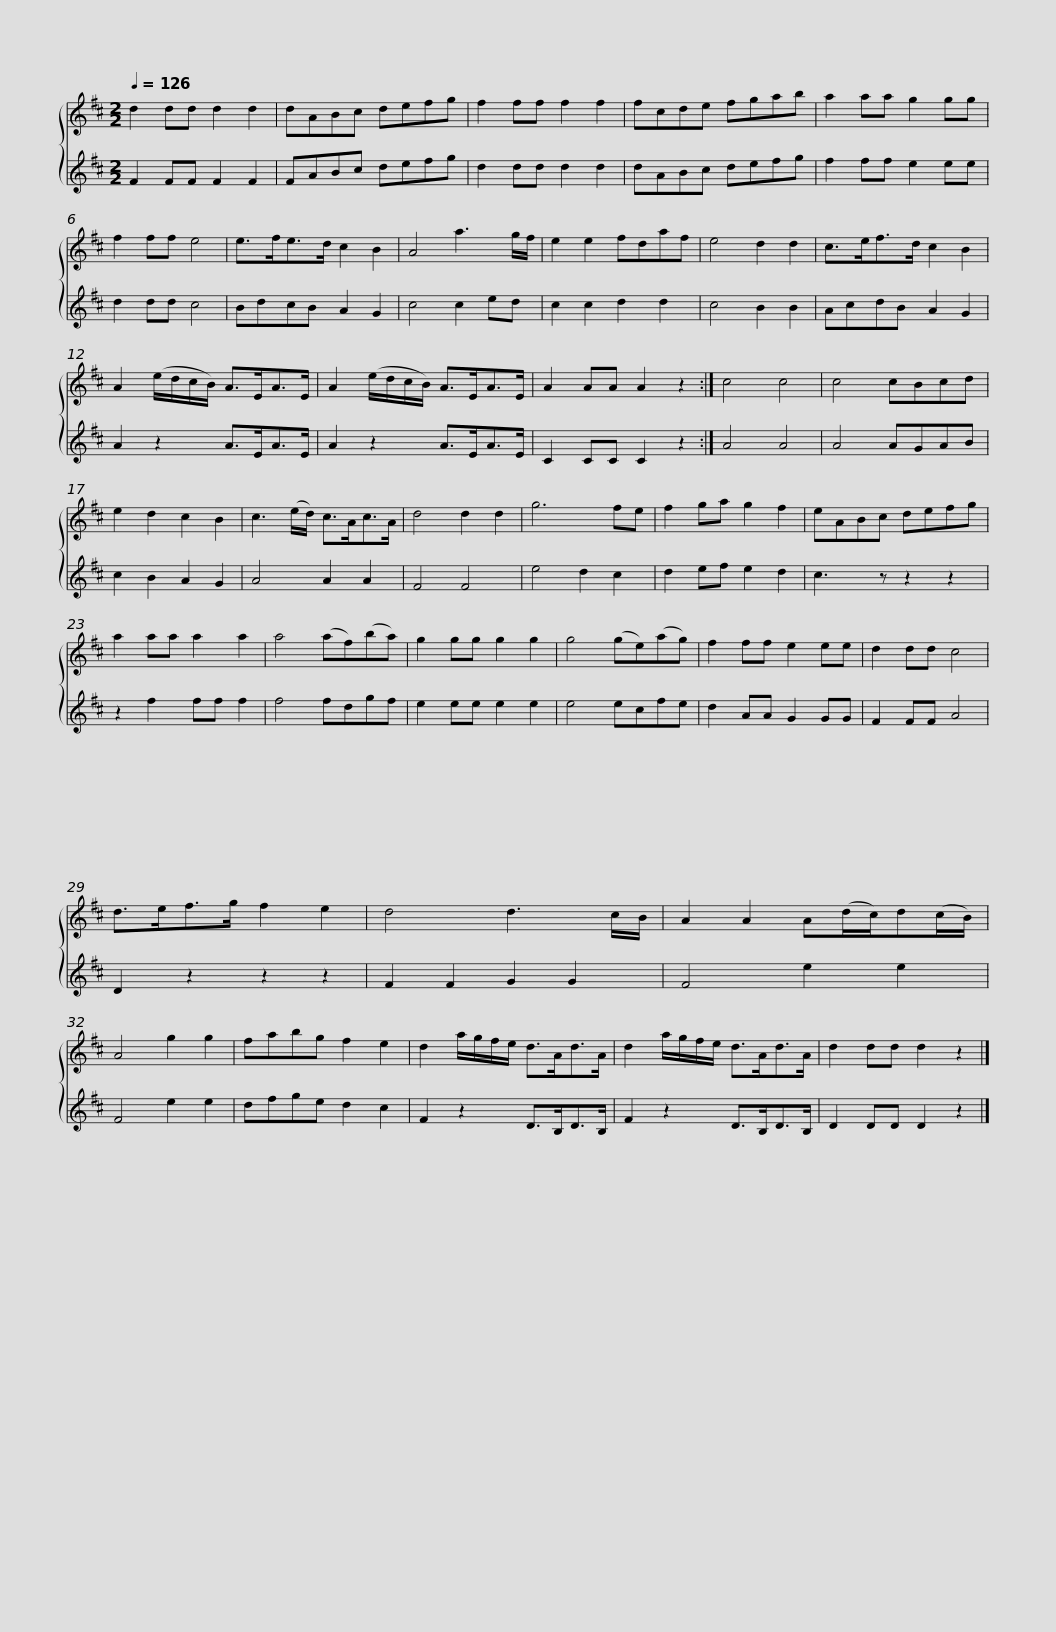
X:1
%%score { 1 2 }
L:1/8
Q:1/4=126
M:2/2
I:linebreak $
K:D
V:1 treble
V:2 treble
V:1
 d2 dd d2 d2 | dABc defg | f2 ff f2 f2 | fcde fgab |$ a2 aa g2 gg | %5
 f2 ff e4 | e>fe>d c2 B2 |$ A4 a3 g/f/ | e2 e2 fdaf | e4 d2 d2 | %10
 c>ef>d c2 B2 |$ A2 (e/d/c/B/) A>EA>E | A2 (e/d/c/B/) A>EA>E | A2 AA A2 z2 :|$ c4 c4 | %15
 c4 cBcd | e2 d2 c2 B2 | c3 (e/d/) c>Ac>A |$ d4 d2 d2 | g6 fe | %20
 f2 ga g2 f2 | eABc defg |$ a2 aa a2 a2 | a4 (af)(ba) | g2 gg g2 g2 | %25
 g4 (ge)(ag) | f2 ff e2 ee | d2 dd c4 |$ d>ef>g f2 e2 | d4 d3 c/B/ | %30
 A2 A2 A(d/c/)d(c/B/) | A4 g2 g2 | fabg f2 e2 |$ d2 a/g/f/e/ d>Ad>A | d2 a/g/f/e/ d>Ad>A | %35
 d2 dd d2 z2 |] %36
V:2
 F2 FF F2 F2 | FABc defg | d2 dd d2 d2 | dABc defg |$ f2 ff e2 ee | %5
 d2 dd c4 | BdcB A2 G2 |$ c4 c2 ed | c2 c2 d2 d2 | c4 B2 B2 | %10
 AcdB A2 G2 |$ A2 z2 A>EA>E | A2 z2 A>EA>E | C2 CC C2 z2 :|$ A4 A4 | %15
 A4 AGAB | c2 B2 A2 G2 | A4 A2 A2 |$ F4 F4 | e4 d2 c2 | %20
 d2 ef e2 d2 | c3 z z2 z2 |$ z2 f2 ff f2 | f4 fdgf | e2 ee e2 e2 | %25
 e4 ecfe | d2 AA G2 GG | F2 FF A4 |$ D2 z2 z2 z2 | F2 F2 G2 G2 | %30
 F4 e2 e2 | F4 e2 e2 | dfge d2 c2 |$ F2 z2 D>B,D>B, | F2 z2 D>B,D>B, | %35
 D2 DD D2 z2 |] %36
